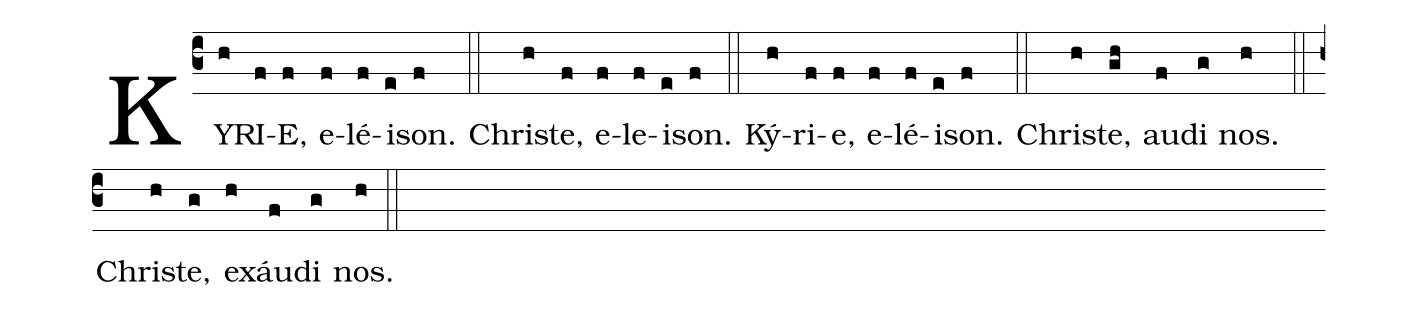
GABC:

%%
(c3) KY(h)RI(f)E,(f) e(f)lé(f)i(e)son.(f) (::) Chri(h)ste,(f) e(f)le(f)i(e)son.(f) (::) Ký(h)ri(f)e,(f) e(f)lé(f)i(e)son.(f) (::) Chri(h)ste,(gh) au(f)di(g) nos.(h) (::) Chri(h)ste,(g) ex(h)áu(f)di(g) nos.(h) (::)
